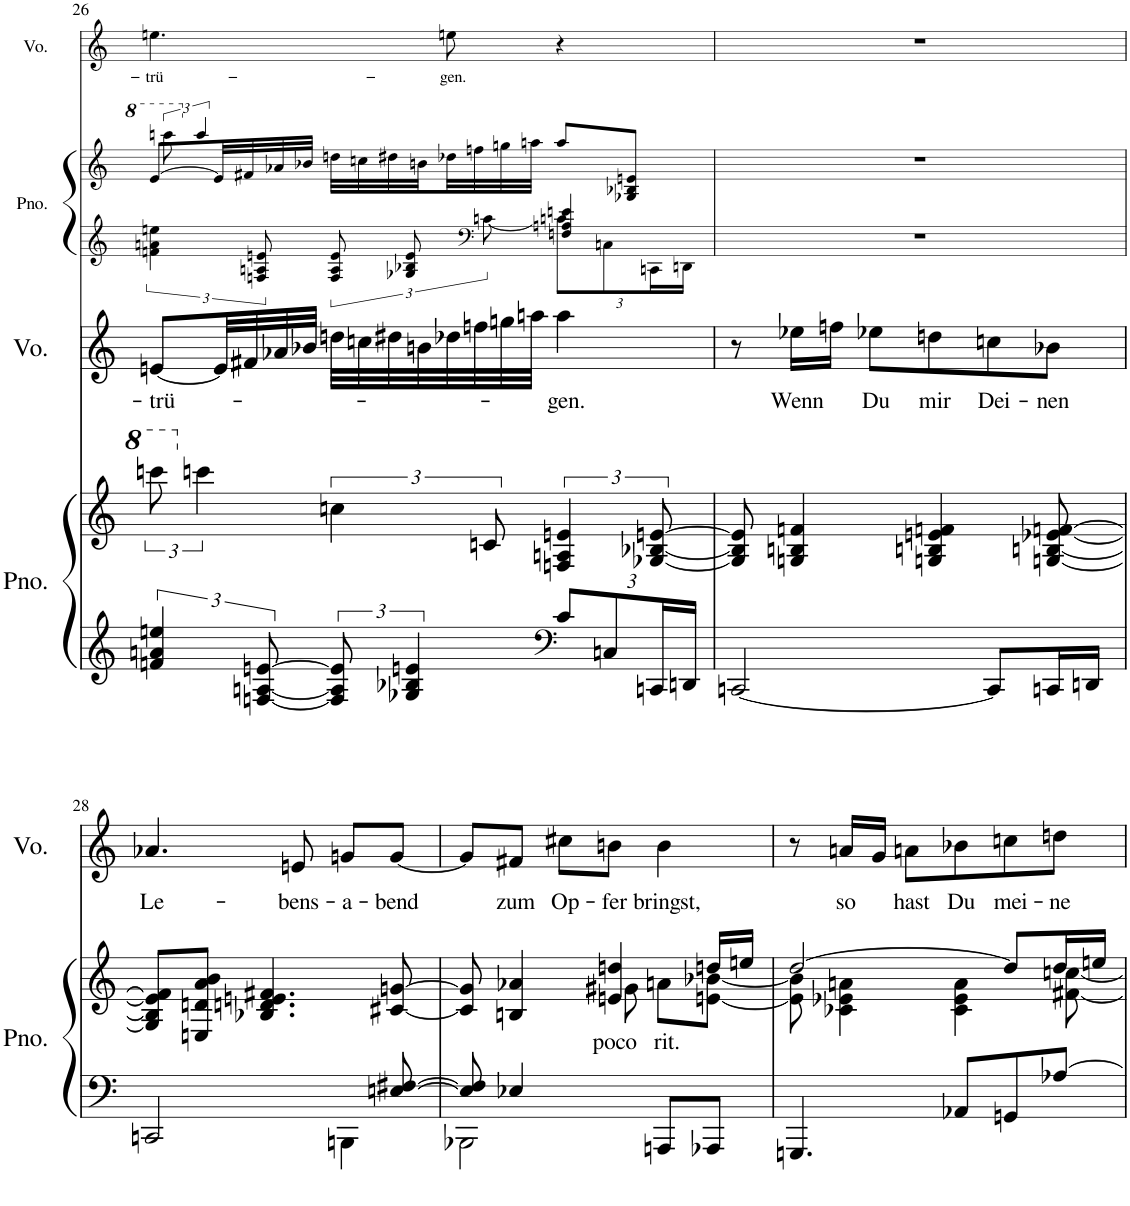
**kern	**kern	**text	**kern	**text	**kern	**kern	**kern	**text
*part4	*part4	*part4	*part3	*part3	*part2	*part2	*part1	*part1
*staff6	*staff5	*staff5	*staff4	*staff4	*staff3	*staff2	*staff1	*staff1
*I"Piano	*	*	*I"Voz	*	*I"Piano	*	*I"Voz	*
*I'Pno.	*	*	*I'Vo.	*	*I'Pno.	*	*I'Vo.	*
!!LO:PB:g=z
*clefG2	*clefG2	*	*clefG2	*	*clefG2	*clefG2	*clefG2	*
*k[]	*k[]	*	*k[]	*	*k[]	*k[]	*k[]	*
*M3/4	*M3/4	*	*M3/4	*	*M3/4	*M3/4	*M3/4	*
=26	=26	=26	=26	=26	=26	=26	=26	=26
!	!	!	!	!LO:LY:b	!	!	!	!LO:LY:b
*	*	*	*	*	*^	*^	*	*
6fn/ 6an/ 6een/	12ccccn\	.	[8en/L	-trü-	6fn\ 6an\ 6een\	2ryy	[8ee/L	12ccccn\	4.een\	-trü-
.	6cccn\	.	.	.	.	.	.	6ccc/	.	.
.	.	.	32e/LL]	.	.	.	32e/LL]	.	.	.
.	.	.	32f#X/	.	.	.	32f#X/	.	.	.
[12Fn/ [12An/ [12en/	.	.	.	.	12Fn/ 12An/ 12en/	.	.	.	.	.
.	.	.	32a-X/	.	.	.	32a-X/	.	.	.
.	.	.	32b-X/JJJ	.	.	.	32b-X/JJJ	.	.	.
12F/] 12A/] 12e/]	6ccn\	.	32ddn\LLL	.	12F/ 12A/ 12e/	.	32ddn\LLL	2ryy	.	.
.	.	.	32ccn\	.	.	.	32ccn\	.	.	.
.	.	.	32dd#X\	.	.	.	32dd#X\	.	.	.
6G-X/ 6B-X/ 6en/	.	.	.	.	12G-X/ 12B-X/ 12e/	.	.	.	.	.
.	.	.	32bn\	.	.	.	32bn\	.	.	.
!	!	!	!	!	!	!	!	!	!	!LO:LY:b
.	.	.	32dd-X\	.	.	.	32dd-X\	.	8een\	-gen.
.	.	.	32ffn\	.	.	.	32ffn\	.	.	.
*	*	*	*	*	*clefF4	*	*	*	*	*
.	12cn/	.	.	.	[12cn\	.	.	.	.	.
.	.	.	32ggn\	.	.	.	32ggn\	.	.	.
.	.	.	32aan\JJJ	.	.	.	32aan\JJJ	.	.	.
*clefF4	*	*	*	*	*	*	*	*	*	*
*Xbrackettup	*	*	*	*	*	*	*	*	*	*
!	!	!	!	!LO:LY:b	!	!	!	!	!	!
*	*	*	*	*	*Xbrackettup	*	*	*	*	*
12c/L	6Fn/ 6An/ 6en/	.	4aa\	-gen.	12cn\L]	4Fn/ 4An/ 4en/	8aa/L	.	4r	.
12Cn/	.	.	.	.	12Cn\	.	.	.	.	.
.	.	.	.	.	.	.	8G-X/ 8B-X/ 8en/J	.	.	.
24CCn/L	[12G-X/ [12B-X/ [12en/	.	.	.	24CCn\L	.	.	.	.	.
24DDn/JJ	.	.	.	.	24DDn\JJ	.	.	.	.	.
*	*	*	*	*	*v	*v	*	*	*	*
*	*	*	*	*	*	*v	*v	*	*
=27	=27	=27	=27	=27	=27	=27	=27	=27
[2CCn/	8G-/] 8B-/] 8e/]	.	8r	.	2.r	2.r	2.r	.
!	!	!	!	!LO:LY:b	!	!	!	!
.	4Gn/ 4Bn/ 4fn/	.	16ee-X\LL	Wenn	.	.	.	.
.	.	.	16ffn\JJ	.	.	.	.	.
!	!	!	!	!LO:LY:b	!	!	!	!
.	.	.	8ee-X\L	Du	.	.	.	.
!	!	!	!	!LO:LY:b	!	!	!	!
.	4Gn/ 4Bn/ 4en/ 4fn/	.	8ddn\	mir	.	.	.	.
!	!	!	!	!LO:LY:b	!	!	!	!
8CC/L]	.	.	8ccn\	Dei-	.	.	.	.
!	!	!	!	!LO:LY:b	!	!	!	!
16CCn/L	[8Gn/ [8Bn/ [8e-X/ [8fn/	.	8b-X\J	-nen	.	.	.	.
16DDn/JJ	.	.	.	.	.	.	.	.
!!LO:LB:g=z
=28	=28	=28	=28	=28	=28	=28	=28	=28
*^	*	*	*	*	*	*	*	*
!	!	!	!	!	!LO:LY:b	!	!	!	!
2CCn/	2ryy	8G/] 8B/] 8e-/] 8f/]L	.	4.a-X/	Le-	2.r	2.r	2.r	.
.	.	8En/ 8dn/ 8a/ 8b/J	.	.	.	.	.	.	.
.	.	4.B-X/ 4.dn/ 4.en/ 4.f#X/	.	.	.	.	.	.	.
!	!	!	!	!	!LO:LY:b	!	!	!	!
.	.	.	.	8en/	-bens-	.	.	.	.
!	!	!	!	!	!LO:LY:b	!	!	!	!
8ryy	4BBBn\	.	.	8gn/L	-a-	.	.	.	.
!	!	!	!	!	!LO:LY:b	!	!	!	!
[8En/ [8F#X/	.	[8c#X/ [8gn/	.	[8g/J	-bend	.	.	.	.
=29	=29	=29	=29	=29	=29	=29	=29	=29	=29
*	*	*^	*	*	*	*	*	*	*
8E/] 8F#/]	2BBB-X\	8c#/] 8g/]	4.ryy	.	8g/L]	.	2.r	2.r	2.r	.
!	!	!	!	!	!	!LO:LY:b	!	!	!	!
4E-X/	.	4Bn/ 4a-X/	.	.	8f#X/J	zum	.	.	.	.
!	!	!	!	!	!	!LO:LY:b	!	!	!	!
.	.	.	.	.	8cc#X\L	Op-	.	.	.	.
!	!	!	!	!LO:LY:b	!	!LO:LY:b	!	!	!	!
8ryy	.	4en/ 4ddn/	8g#X\	poco	8bn\J	-fer	.	.	.	.
!	!	!	!	!LO:LY:b	!	!LO:LY:b	!	!	!	!
8AAAn/L	4ryy	.	8an\L	rit.	4b\	bringst,	.	.	.	.
8AAA-X/J	.	16ddn/LL	[8en\ [8b-X\J	.	.	.	.	.	.	.
.	.	16een/JJ	.	.	.	.	.	.	.	.
*v	*v	*	*	*	*	*	*	*	*	*
=30	=30	=30	=30	=30	=30	=30	=30	=30	=30
4.GGGn/	[2dd/	8e\] 8b-\]	.	8r	.	2.r	2.r	2.r	.
!	!	!	!	!	!LO:LY:b	!	!	!	!
.	.	4c-X\ 4e-X\ 4an\	.	16an/LL	so	.	.	.	.
.	.	.	.	16g/JJ	.	.	.	.	.
!	!	!	!	!	!LO:LY:b	!	!	!	!
.	.	.	.	8an\L	hast	.	.	.	.
!	!	!	!	!	!LO:LY:b	!	!	!	!
8AA-X/L	.	4c-\ 4e-\ 4a\	.	8b-X\	Du	.	.	.	.
!	!	!	!	!	!LO:LY:b	!	!	!	!
8GGn/	8dd/L]	.	.	8ccn\	mei-	.	.	.	.
!	!	!	!	!	!LO:LY:b	!	!	!	!
[8A-X/J	16dd/L	[8f#X\ [8ccn\	.	8ddn\J	-ne	.	.	.	.
.	16een/JJ	.	.	.	.	.	.	.	.
*	*v	*v	*	*	*	*	*	*	*
=	=	=	=	=	=	=	=	=
*-	*-	*-	*-	*-	*-	*-	*-	*-
